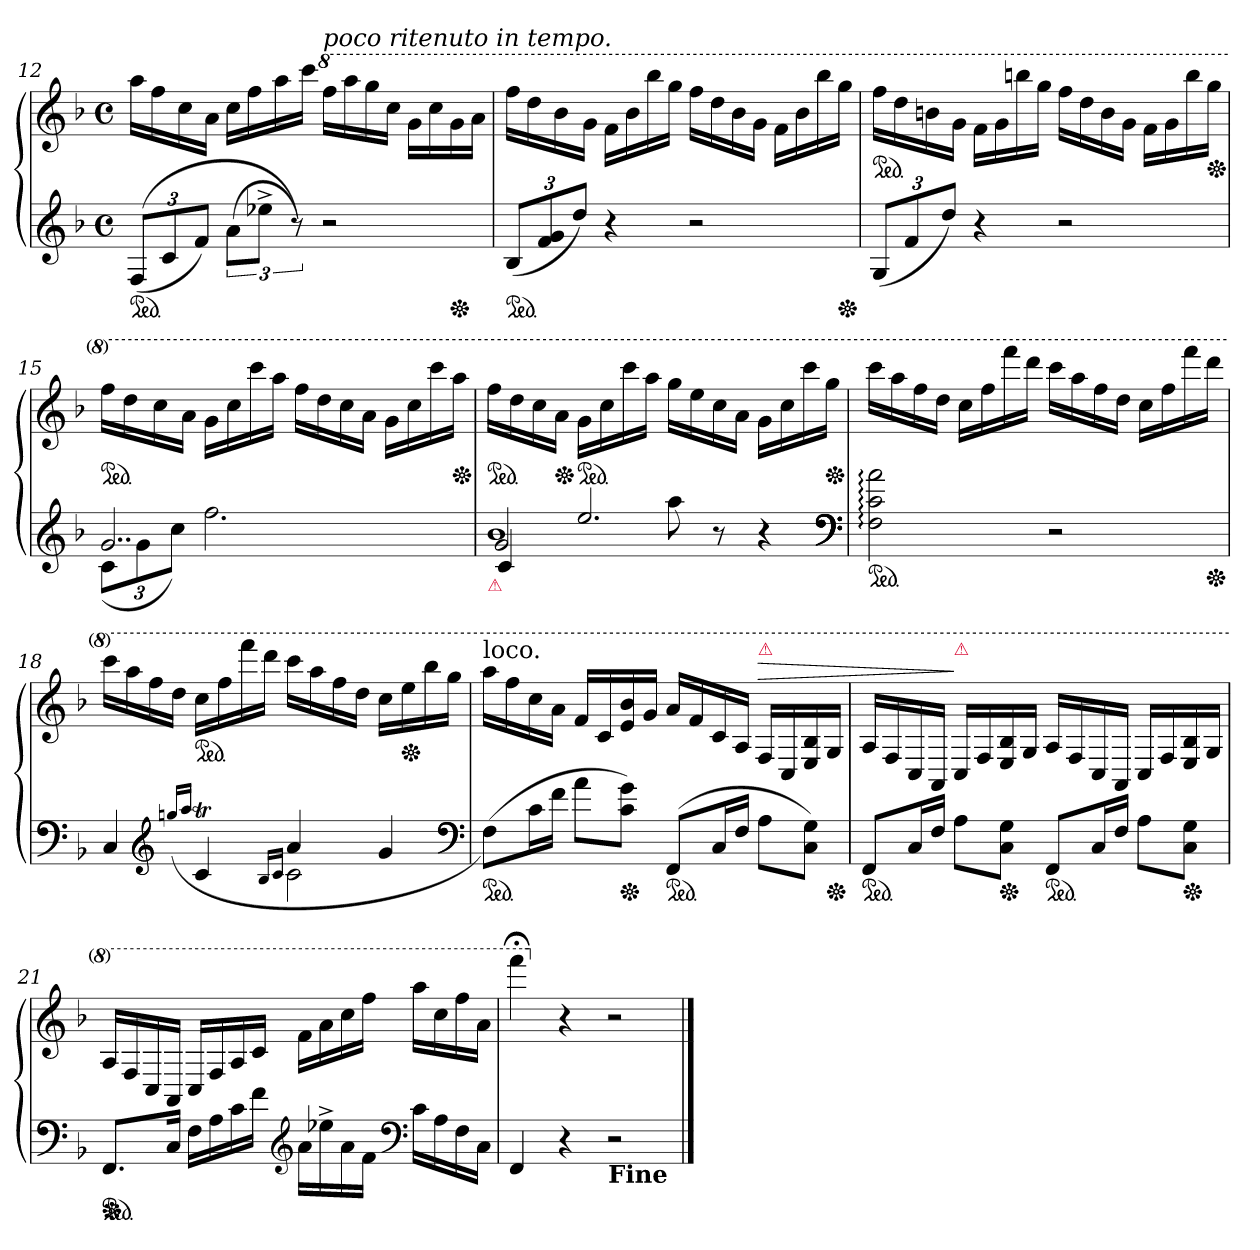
**kern	**kern	**dynam
*part1	*part1	*part1
*staff2	*staff1	*staff1/2
*clefG2	*clefG2	*
*k[b-]	*k[b-]	*
*F:	*F:	*
*M4/4	*M4/4	*
*met(c)	*met(c)	*
*ped	*	*
=12	=12	=12
(<(>12FL	16aaLL	.
.	16ff	.
12c	.	.
.	16cc	.
12fJ)	.	.
.	16aJJ	.
(12aL	16ccLL	.
.	16ff	.
12ee-X^<J	.	.
.	16aa	.
12r))	.	.
.	16cccJJ	.
*	*8va	*
!	!LO:TX:a:i:t=poco  ritenuto in tempo.	!
2r	16fffLL	.
.	16aaa	.
.	16ggg	.
.	16cccJJ	.
.	16gg\LL	.
.	16ccc	.
*Xped	*	*
.	16gg	.
.	16aaJJ	.
=13	=13	=13
*ped	*	*
(<12B-L	16fffLL	.
.	16ddd	.
12f 12g	.	.
.	16bb-	.
12ddJ)	.	.
.	16ggJJ	.
4r	16ffLL	.
.	16bb-	.
.	16bbb-	.
.	16gggJJ	.
2r	16fffLL	.
.	16ddd	.
.	16bb-	.
.	16ggJJ	.
.	16ffLL	.
.	16bb-	.
.	16bbb-	.
*Xped	*	*
.	16gggJJ	.
=14	=14	=14
*	*ped	*
(<12GL	16fffLL	.
.	16ddd	.
12f	.	.
.	16bbn	.
12ddJ)	.	.
.	16ggJJ	.
4r	16ffLL	.
.	16gg	.
.	16bbbn	.
.	16gggJJ	.
2r	16fffLL	.
.	16ddd	.
.	16bb	.
.	16ggJJ	.
.	16ffLL	.
.	16gg	.
.	16bbb	.
*	*Xped	*
.	16gggJJ	.
=15	=15	=15
*^	*	*
*	*	*ped	*
2..g	(>12c\L	16fffLL	.
.	.	16ddd	.
.	12g\	.	.
.	.	16ccc	.
.	12cc\J)	.	.
.	.	16aaJJ	.
.	2.ff	16ggLL	.
.	.	16ccc	.
.	.	16cccc	.
.	.	16aaaJJ	.
.	.	16fffLL	.
.	.	16ddd	.
.	.	16ccc	.
.	.	16aaJJ	.
.	.	16ggLL	.
.	.	16ccc	.
8ryy	.	16cccc	.
*	*	*Xped	*
.	.	16aaaJJ	.
=16	=16	=16	=16
*^	*^	*	*
!LO:TX:b:color=crimson:t=⚠	!	!	!	!	!
*	*	*	*	*ped	*
1b-	2g/	4ryy	4c/	16fffLL	.
.	.	.	.	16ddd	.
.	.	.	.	16ccc	.
*	*	*	*	*Xped	*
.	.	.	.	16aaJJ	.
*	*	*	*	*ped	*
.	.	2.ee	4ryy	16ggLL	.
.	.	.	.	16ccc	.
.	.	.	.	16cccc	.
.	.	.	.	16aaaJJ	.
.	8ryy	.	8aa	16gggLL	.
.	.	.	.	16eee	.
.	8ryy	.	8r	16ccc	.
.	.	.	.	16aaJJ	.
.	4ryy	.	4r	16ggLL	.
.	.	.	.	16ccc	.
.	.	.	.	16cccc	.
*	*	*	*	*Xped	*
.	.	.	.	16gggJJ	.
*v	*v	*v	*v	*	*
*clefF4	*	*
=17	=17	=17
*ped	*	*
2F: 2c: 2a:	16ccccLL	.
.	16aaa	.
.	16fff	.
.	16dddJJ	.
.	16cccLL	.
.	16fff	.
.	16ffff	.
.	16ddddJJ	.
2r	16ccccLL	.
.	16aaa	.
.	16fff	.
.	16dddJJ	.
.	16cccLL	.
.	16fff	.
.	16ffff	.
*Xped	*	*
.	16ddddJJ	.
=18	=18	=18
*^	*	*
4C	4ryy	16ccccLL	.
.	.	16aaa	.
.	.	16fff	.
.	.	16dddJJ	.
.	(>16qqBn/LL	.	.
.	16qqc/JJ	.	.
*clefG2	*	*	*
*	*	*ped	*
4cT	4ryy	16cccLL	.
.	.	16fff	.
.	.	16ffff	.
.	.	16ddddJJ	.
.	16qqB/LL	.	.
.	16qqc/JJ	.	.
4a	2c	16ccccLL	.
.	.	16aaa	.
.	.	16fff	.
.	.	16dddJJ	.
4g	.	16cccLL	.
*	*	*Xped	*
.	.	16eee	.
.	.	16bbb-	.
.	.	16gggJJ	.
*v	*v	*	*
*clefF4	*	*
=19	=19	=19
!	!LO:TX:a:t=loco.	!
*ped	*	*
(>8FL)	16aaaLL	.
.	16fff	.
16cL	16ccc	.
16fJJ	16aaJJ	.
8aL	16ffLL	.
.	16cc	.
*Xped	*	*
8c 8gJ)	16ee 16bb-	.
.	16ggJJ	.
*ped	*	*
(8FF/L	16aaLL	.
.	16ff	.
16C/L	16cc	.
16F/JJ	16aJJ	.
!	!LO:TX:a:i:color=crimson:t=⚠	!
!	!	!LO:HP:a
8AL	16fLL	>
.	16c	.
8C 8GJ)	16e 16b-	.
*Xped	*	*
.	16gJJ	.
=20	=20	=20
*ped	*	*
8FF/L	16aLL	.
.	16f	.
16C/L	16c	.
16F/JJ	16AJJ	.
!	!LO:TX:a:i:color=crimson:t=⚠	!
8AL	16cLL	]
.	16f	.
*Xped	*	*
8C 8GJ	16e 16b-	.
.	16gJJ	.
*ped	*	*
8FF/L	16aLL	.
.	16f	.
16C/L	16c	.
16F/JJ	16AJJ	.
8AL	16cLL	.
.	16f	.
*Xped	*	*
8C 8GJ	16e 16b-	.
.	16gJJ	.
=21	=21	=21
*ped	*	*
*Xped	*	*
8.FFL	16aLL	.
.	16f	.
.	16c	.
16CJk	16AJJ	.
16FLL	16cLL	.
16A	16f	.
16c	16a	.
16fJJ	16ccJJ	.
*clefG2	*	*
16a\LL	16ffLL	.
16ee-X^	16aa	.
16a	16ccc	.
16fJJ	16fffJJ	.
*clefF4	*	*
16cLL	16aaaLL	.
16A	16ccc	.
16F	16fff	.
16CJJ	16aaJJ	.
=22	=22	=22
4FF	4ffff;<	.
*	*X8va	*
4r	4r	.
!LO:TX:b:B:t=Fine	!	!
2r	2r	.
==	==	==
*-	*-	*-
